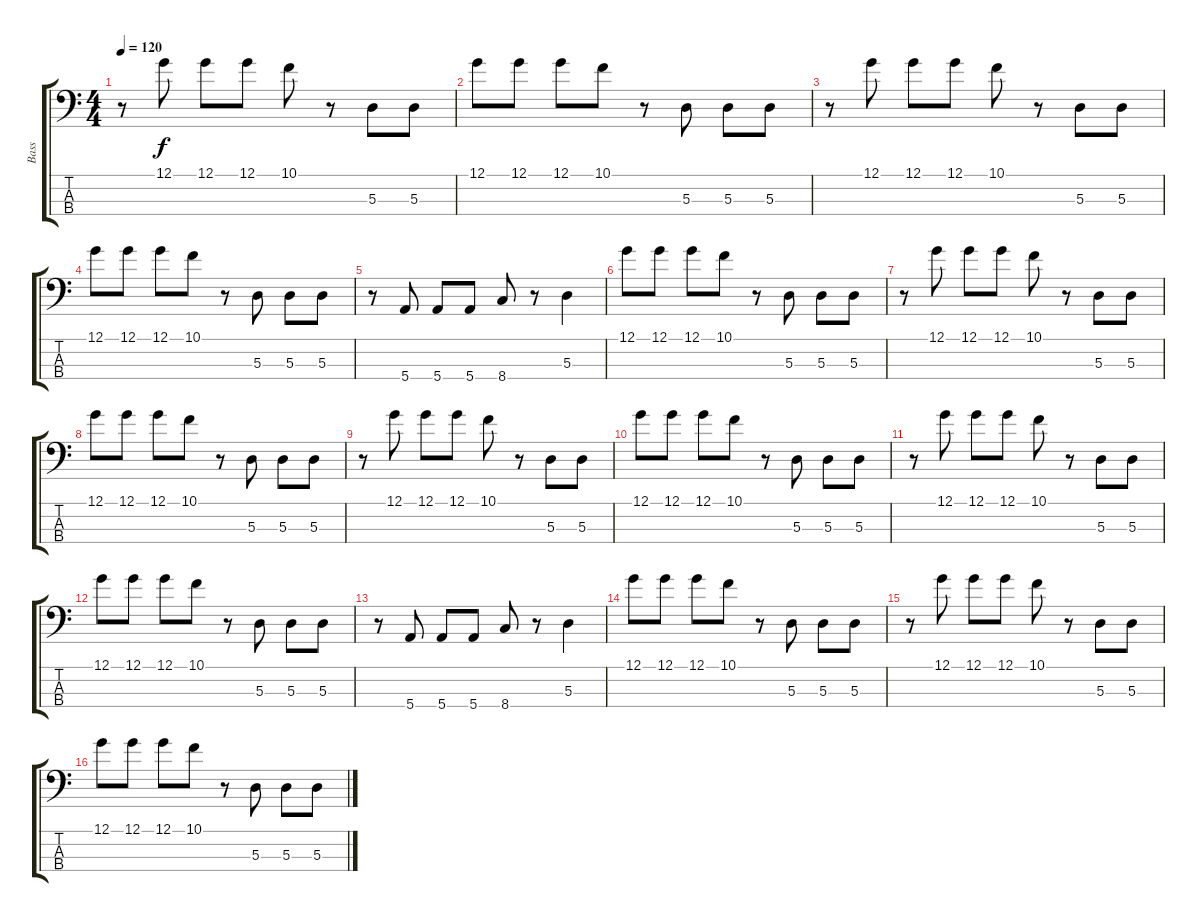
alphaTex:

\track ("Bass" "Bass") {instrument fretlessbass}
\staff {score tabs}
\tuning (G2 D2 A1 E1) {hide}
\ts (4 4)
\tempo 120
\clef f4
\ks c
r.8{dy f} 12.1.8 12.1.8 12.1.8 10.1.8 r.8 5.3.8 5.3.8 |
12.1.8 12.1.8 12.1.8 10.1.8 r.8 5.3.8 5.3.8 5.3.8 |
r.8 12.1.8 12.1.8 12.1.8 10.1.8 r.8 5.3.8 5.3.8 |
12.1.8 12.1.8 12.1.8 10.1.8 r.8 5.3.8 5.3.8 5.3.8 |
r.8 5.4.8 5.4.8 5.4.8 8.4.8 r.8 5.3.4 |
12.1.8 12.1.8 12.1.8 10.1.8 r.8 5.3.8 5.3.8 5.3.8 |
r.8 12.1.8 12.1.8 12.1.8 10.1.8 r.8 5.3.8 5.3.8 |
12.1.8 12.1.8 12.1.8 10.1.8 r.8 5.3.8 5.3.8 5.3.8 |
r.8 12.1.8 12.1.8 12.1.8 10.1.8 r.8 5.3.8 5.3.8 |
12.1.8 12.1.8 12.1.8 10.1.8 r.8 5.3.8 5.3.8 5.3.8 |
r.8 12.1.8 12.1.8 12.1.8 10.1.8 r.8 5.3.8 5.3.8 |
12.1.8 12.1.8 12.1.8 10.1.8 r.8 5.3.8 5.3.8 5.3.8 |
r.8 5.4.8 5.4.8 5.4.8 8.4.8 r.8 5.3.4 |
12.1.8 12.1.8 12.1.8 10.1.8 r.8 5.3.8 5.3.8 5.3.8 |
r.8 12.1.8 12.1.8 12.1.8 10.1.8 r.8 5.3.8 5.3.8 |
12.1.8 12.1.8 12.1.8 10.1.8 r.8 5.3.8 5.3.8 5.3.8
